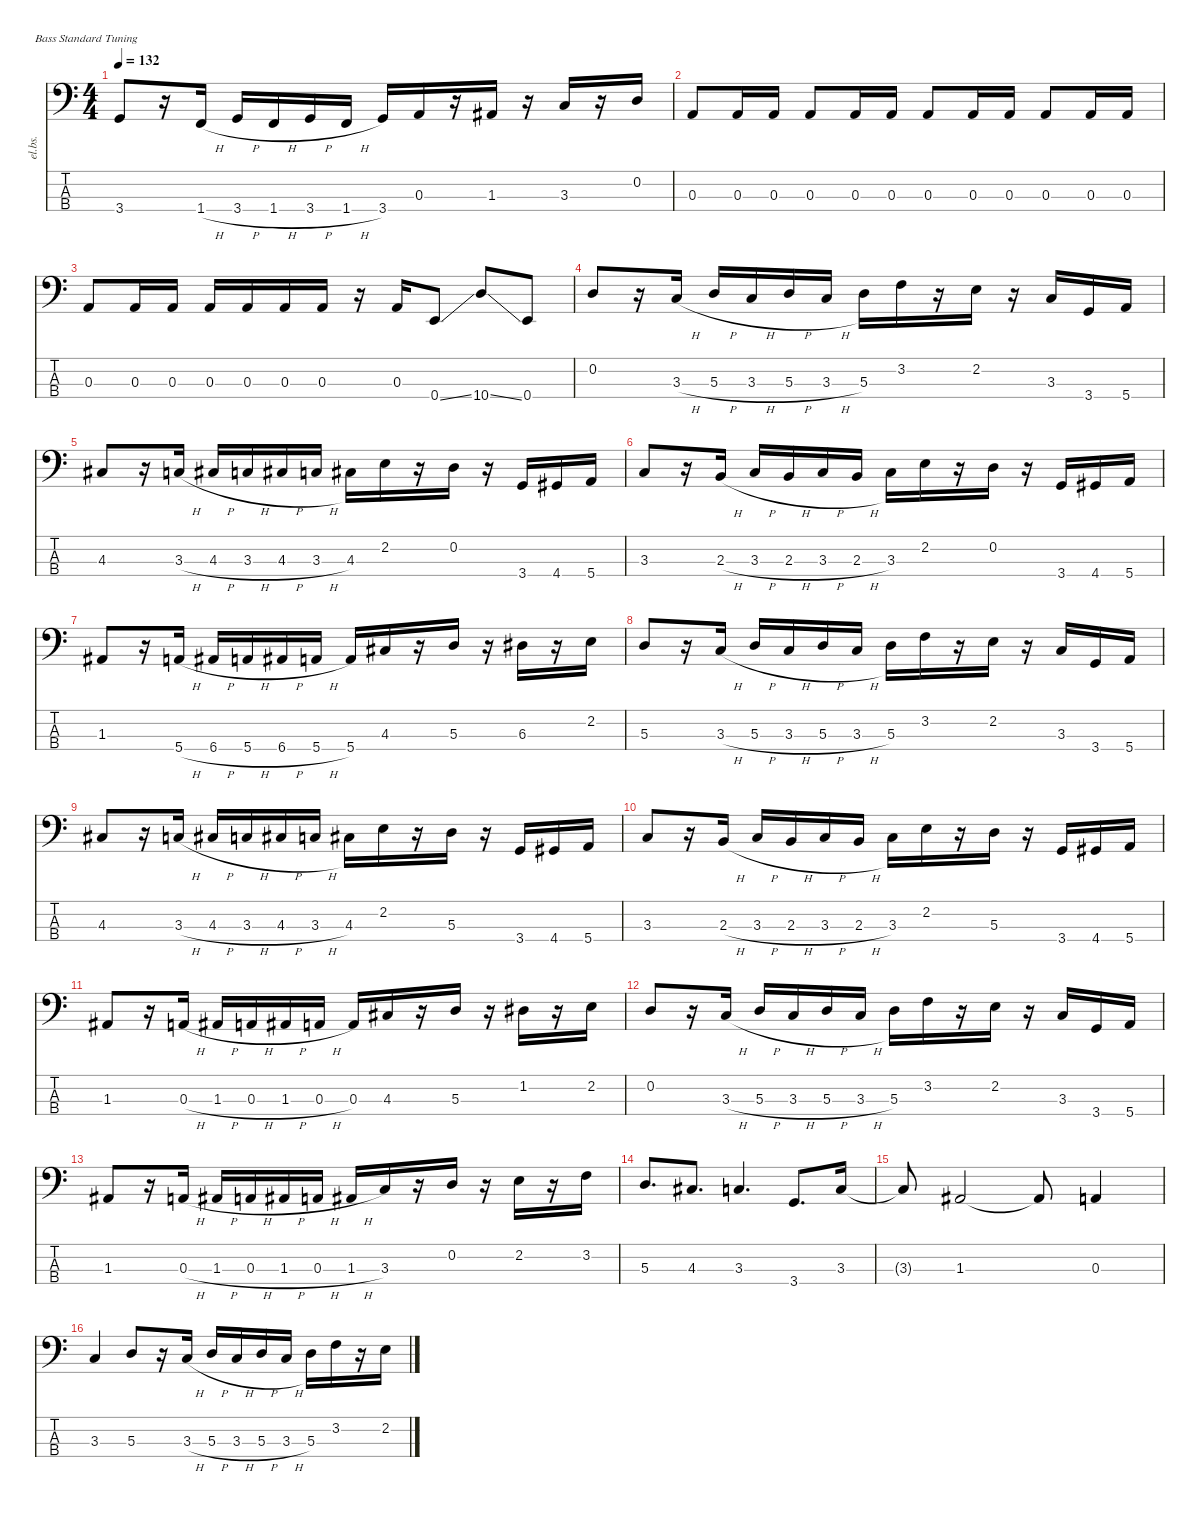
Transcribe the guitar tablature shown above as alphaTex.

\defaultSystemsLayout 4
\hideDynamics
\bracketExtendMode nobrackets
\track ("bass" "el.bs.") {instrument electricbasspick}
\staff {score tabs}
\tuning (G2 D2 A1 E1)
\ts (4 4)
\tempo 132
\clef f4
\ks c
3.4.8{dy f} r.16 1.4{h}.16 3.4{h}.16 1.4{h}.16 3.4{h}.16 1.4{h}.16 3.4.16 0.3.16 r.16 1.3{acc #}.16 r.16 3.3.16 r.16 0.2.16 |
0.3.8 0.3.16 0.3.16 0.3.8 0.3.16 0.3.16 0.3.8 0.3.16 0.3.16 0.3.8 0.3.16 0.3.16 |
0.3.8 0.3.16 0.3.16 0.3.16 0.3.16 0.3.16 0.3.16 r.16 0.3.16 0.4{ss}.8 10.4{ss}.8 0.4.8 |
0.2.8 r.16 3.3{h}.16 5.3{h}.16 3.3{h}.16 5.3{h}.16 3.3{h}.16 5.3.16 3.2.16 r.16 2.2.16 r.16 3.3.16 3.4.16 5.4.16 |
4.3{acc #}.8 r.16 3.3{h}.16 4.3{h acc #}.16 3.3{h}.16 4.3{h acc #}.16 3.3{h}.16 4.3{acc #}.16 2.2.16 r.16 0.2.16 r.16 3.4.16 4.4{acc #}.16 5.4.16 |
3.3.8 r.16 2.3{h}.16 3.3{h}.16 2.3{h}.16 3.3{h}.16 2.3{h}.16 3.3.16 2.2.16 r.16 0.2.16 r.16 3.4.16 4.4{acc #}.16 5.4.16 |
1.3{acc #}.8 r.16 5.4{h}.16 6.4{h acc #}.16 5.4{h}.16 6.4{h acc #}.16 5.4{h}.16 5.4.16 4.3{acc #}.16 r.16 5.3.16 r.16 6.3{acc #}.16 r.16 2.2.16 |
5.3.8 r.16 3.3{h}.16 5.3{h}.16 3.3{h}.16 5.3{h}.16 3.3{h}.16 5.3.16 3.2.16 r.16 2.2.16 r.16 3.3.16 3.4.16 5.4.16 |
4.3{acc #}.8 r.16 3.3{h}.16 4.3{h acc #}.16 3.3{h}.16 4.3{h acc #}.16 3.3{h}.16 4.3{acc #}.16 2.2.16 r.16 5.3.16 r.16 3.4.16 4.4{acc #}.16 5.4.16 |
3.3.8 r.16 2.3{h}.16 3.3{h}.16 2.3{h}.16 3.3{h}.16 2.3{h}.16 3.3.16 2.2.16 r.16 5.3.16 r.16 3.4.16 4.4{acc #}.16 5.4.16 |
1.3{acc #}.8 r.16 0.3{h}.16 1.3{h acc #}.16 0.3{h}.16 1.3{h acc #}.16 0.3{h}.16 0.3.16 4.3{acc #}.16 r.16 5.3.16 r.16 1.2{acc #}.16 r.16 2.2.16 |
0.2.8 r.16 3.3{h}.16 5.3{h}.16 3.3{h}.16 5.3{h}.16 3.3{h}.16 5.3.16 3.2.16 r.16 2.2.16 r.16 3.3.16 3.4.16 5.4.16 |
1.3{acc #}.8 r.16 0.3{h}.16 1.3{h acc #}.16 0.3{h}.16 1.3{h acc #}.16 0.3{h}.16 1.3{h acc #}.16 3.3.16 r.16 0.2.16 r.16 2.2.16 r.16 3.2.16 |
5.3.8{d} 4.3{acc #}.8{d} 3.3.4{d} 3.4.8{d} 3.3.16 |
3.3{t}.8 1.3{acc #}.2 1.3{t acc #}.8 0.3.4 |
3.3.4 5.3.8 r.16 3.3{h}.16 5.3{h}.16 3.3{h}.16 5.3{h}.16 3.3{h}.16 5.3.16 3.2.16 r.16 2.2.16
